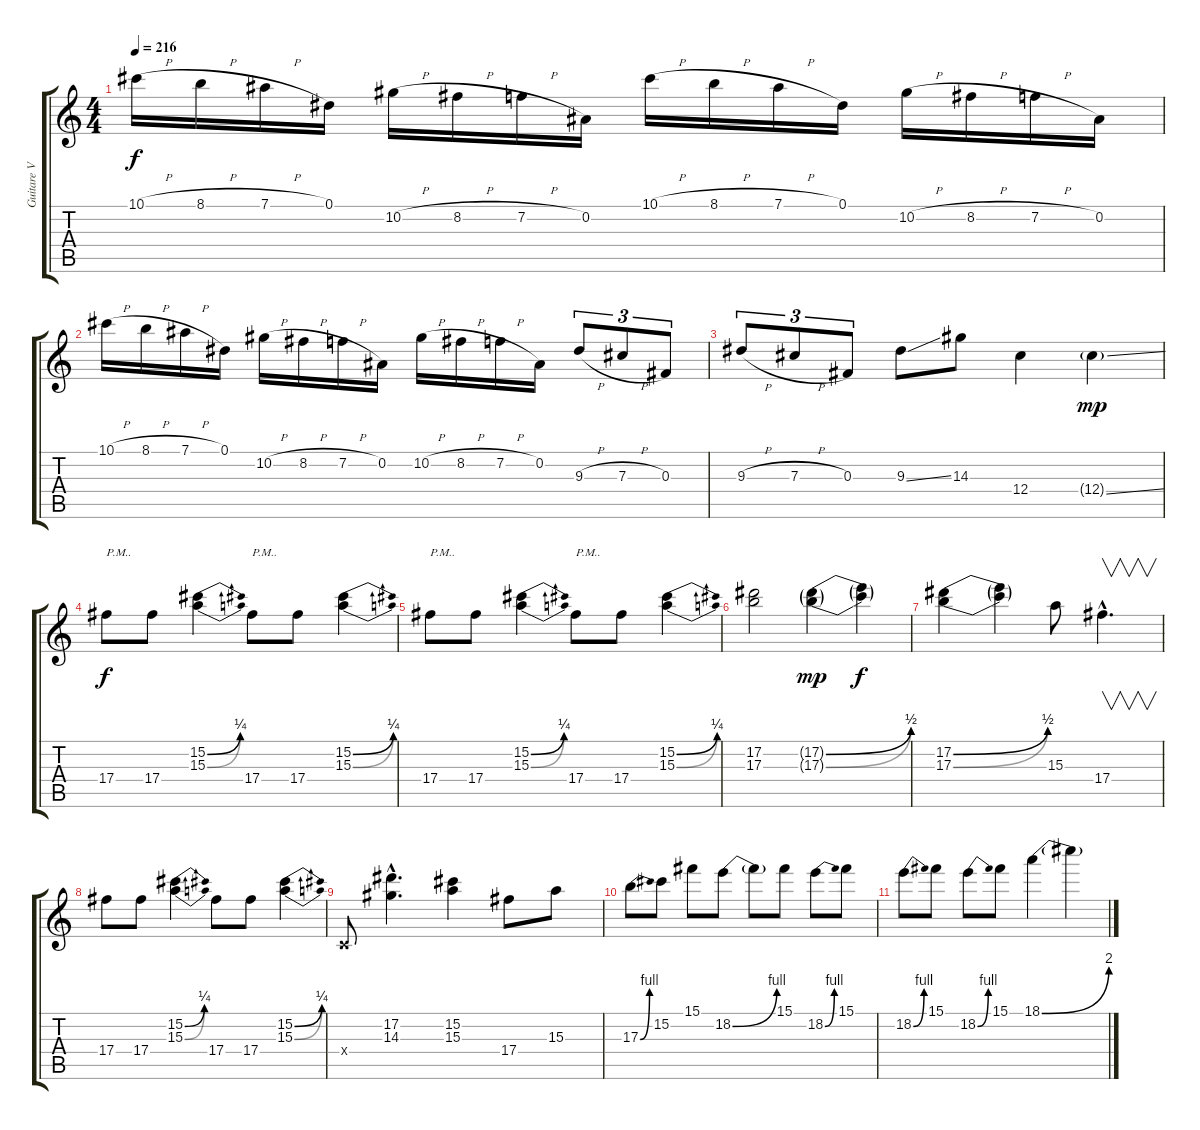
\track ("Guitare V ( Solo )" "Guitare V ") {instrument distortionguitar}
\staff {score tabs}
\tuning (Eb4 Bb3 Gb3 Db3 Ab2 Eb2) {hide}
\ts (4 4)
\tempo 216
\clef g2
\ks c
10.1{h}.16{dy f} 8.1{h}.16 7.1{h}.16 0.1.16 10.2{h}.16 8.2{h}.16 7.2{h}.16 0.2.16 10.1{h}.16 8.1{h}.16 7.1{h}.16 0.1.16 10.2{h}.16 8.2{h}.16 7.2{h}.16 0.2.16 |
10.1{h}.16 8.1{h}.16 7.1{h}.16 0.1.16 10.2{h}.16 8.2{h}.16 7.2{h}.16 0.2.16 10.2{h}.16 8.2{h}.16 7.2{h}.16 0.2.16 9.3{h}.8{tu (3 2)} 7.3{h}.8{tu (3 2)} 0.3.8{tu (3 2)} |
9.3{h}.8{tu (3 2)} 7.3{h}.8{tu (3 2)} 0.3.8{tu (3 2)} 9.3{ss}.8 14.3.8 12.4.4 12.4{ss g}.4{dy mp} |
17.4.8{txt "P.M.." dy f} 17.4.8 (15.2{be (bend 0 0 60 1)} 15.3{be (bend 0 0 60 1)}).4 17.4.8{txt "P.M.."} 17.4.8 (15.2{be (bend 0 0 60 1)} 15.3{be (bend 0 0 60 1)}).4 |
17.4.8{txt "P.M.."} 17.4.8 (15.2{be (bend 0 0 60 1)} 15.3{be (bend 0 0 60 1)}).4 17.4.8{txt "P.M.."} 17.4.8 (15.2{be (bend 0 0 60 1)} 15.3{be (bend 0 0 60 1)}).4 |
(17.2 17.3).2 (17.2{be (bend 0 0 60 2) g} 17.3{be (bend 0 0 60 2) g}).4{dy mp} (17.2{t} 17.3{t}).4{dy f} |
(17.2{be (bend 0 0 60 2)} 17.3{be (bend 0 0 60 2)}).4 (17.2{t} 17.3{t}).4 15.3.8 17.4{hac}.4{v d} |
17.4.8 17.4.8 (15.2{be (bend 0 0 60 1)} 15.3{be (bend 0 0 60 1)}).4 17.4.8 17.4.8 (15.2{be (bend 0 0 60 1)} 15.3{be (bend 0 0 60 1)}).4 |
-1.4{x}.8 (17.2{hac} 14.3{hac}).4{d} (15.2 15.3).4 17.4.8 15.3.8 |
17.3{be (bend 0 0 60 4)}.8 15.2.8 15.1.8 18.2{be (bend 0 0 60 4)}.8 18.2{t}.8 15.1.8 18.2{be (bend 0 0 60 4)}.8 15.1.8 |
18.2{be (bend 0 0 60 4)}.8 15.1.8 18.2{be (bend 0 0 60 4)}.8 15.1.8 18.1{be (bend 0 0 60 8)}.4 18.1{t}.4
